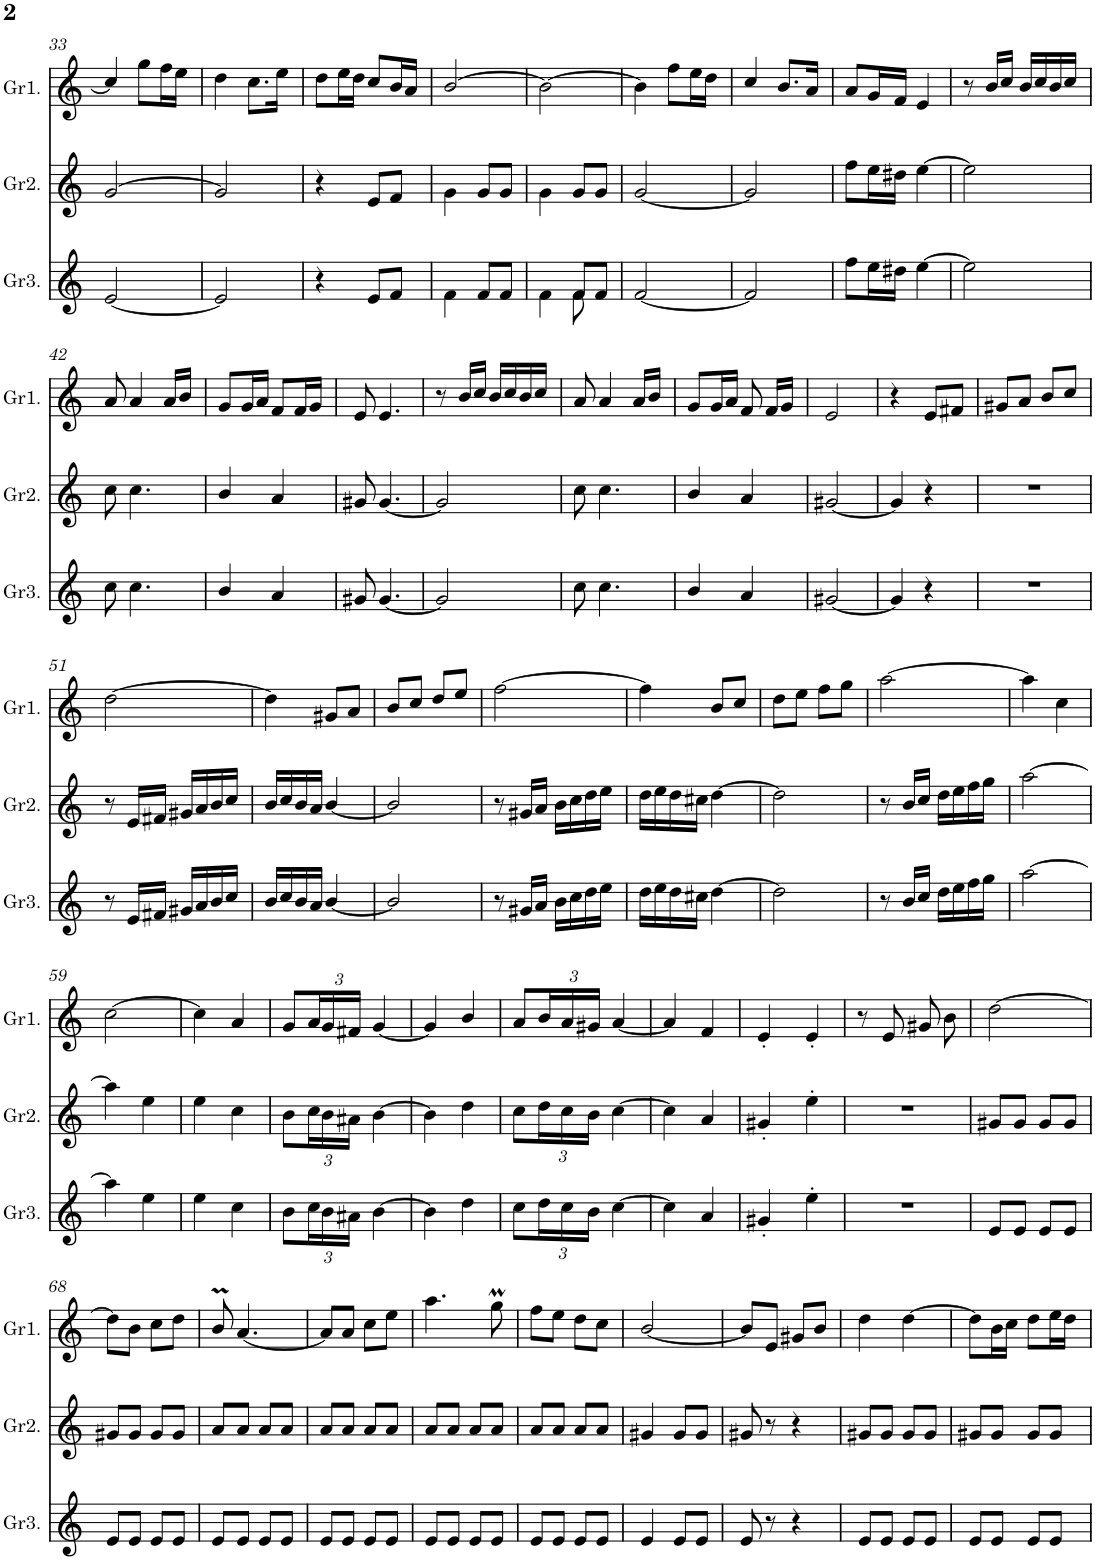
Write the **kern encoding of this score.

**kern	**kern	**kern
*part3	*part2	*part1
*staff3	*staff2	*staff1
*I"Gralla3	*I"Gralla2	*I"Gralla1
*I'Gr3.	*I'Gr2.	*I'Gr1.
!!LO:PB:g=z
*clefG2	*clefG2	*clefG2
*k[]	*k[]	*k[]
*M2/4	*M2/4	*M2/4
=33	=33	=33
[<2e/	[>2g/	4cc/]
.	.	8gg\L
.	.	16ff\L
.	.	16ee\JJ
=34	=34	=34
2e/]	2g/]	4dd\
.	.	8.cc\L
.	.	16ee\Jk
=35	=35	=35
4r	4r	8dd\L
.	.	16ee\L
.	.	16dd\JJ
8e/L	8e/L	8cc/L
8f/J	8f/J	16b/L
.	.	16a/JJ
=36	=36	=36
4f\	4g\	[2b/
8f/L	8g/L	.
8f/J	8g/J	.
=37	=37	=37
*^	*	*
4f\	4ryy	4g\	2b\_
8f/L	8f\	8g/L	.
8f/J	8ryy	8g/J	.
*v	*v	*	*
=38	=38	=38
[2f/	[2g/	4b\]
.	.	8ff\L
.	.	16ee\L
.	.	16dd\JJ
=39	=39	=39
2f/]	2g/]	4cc/
.	.	8.b/L
.	.	16a/Jk
=40	=40	=40
8ff\L	8ff\L	8a/L
16ee\L	16ee\L	16g/L
16dd#X\JJ	16dd#X\JJ	16f/JJ
[>4ee\	[>4ee\	4e/
=41	=41	=41
2ee\]	2ee\]	8r
.	.	16b/LL
.	.	16cc/JJ
.	.	16b/LL
.	.	16cc/
.	.	16b/
.	.	16cc/JJ
!!LO:LB:g=z
=42	=42	=42
8cc\	8cc\	8a/
4.cc\	4.cc\	4a/
.	.	16a/LL
.	.	16b/JJ
=43	=43	=43
4b/	4b/	8g/L
.	.	16g/L
.	.	16a/JJ
4a/	4a/	8f/L
.	.	16f/L
.	.	16g/JJ
=44	=44	=44
8g#X/	8g#X/	8e/
[<4.g#/	[<4.g#/	4.e/
=45	=45	=45
2g#/]	2g#/]	8r
.	.	16b/LL
.	.	16cc/JJ
.	.	16b/LL
.	.	16cc/
.	.	16b/
.	.	16cc/JJ
=46	=46	=46
8cc\	8cc\	8a/
4.cc\	4.cc\	4a/
.	.	16a/LL
.	.	16b/JJ
=47	=47	=47
4b/	4b/	8g/L
.	.	16g/L
.	.	16a/JJ
4a/	4a/	8f/
.	.	16f/LL
.	.	16g/JJ
=48	=48	=48
[<2g#X/	[<2g#X/	2e/
=49	=49	=49
4g#/]	4g#/]	4r
4r	4r	8e/L
.	.	8f#X/J
=50	=50	=50
2r	2r	8g#X/L
.	.	8a/J
.	.	8b/L
.	.	8cc/J
!!LO:LB:g=z
=51	=51	=51
8r	8r	[2dd\
16e/LL	16e/LL	.
16f#X/JJ	16f#X/JJ	.
16g#X/LL	16g#X/LL	.
16a/	16a/	.
16b/	16b/	.
16cc/JJ	16cc/JJ	.
=52	=52	=52
16b/LL	16b/LL	4dd\]
16cc/	16cc/	.
16b/	16b/	.
16a/JJ	16a/JJ	.
[<4b/	[<4b/	8g#X/L
.	.	8a/J
=53	=53	=53
2b/]	2b/]	8b/L
.	.	8cc/J
.	.	8dd/L
.	.	8ee/J
=54	=54	=54
8r	8r	[2ff\
16g#X/LL	16g#X/LL	.
16a/JJ	16a/JJ	.
16b\LL	16b\LL	.
16cc\	16cc\	.
16dd\	16dd\	.
16ee\JJ	16ee\JJ	.
=55	=55	=55
16dd\LL	16dd\LL	4ff\]
16ee\	16ee\	.
16dd\	16dd\	.
16cc#X\JJ	16cc#X\JJ	.
[4dd\	[4dd\	8b/L
.	.	8cc/J
=56	=56	=56
2dd\]	2dd\]	8dd\L
.	.	8ee\J
.	.	8ff\L
.	.	8gg\J
=57	=57	=57
8r	8r	[>2aa\
16b/LL	16b/LL	.
16cc/JJ	16cc/JJ	.
16dd\LL	16dd\LL	.
16ee\	16ee\	.
16ff\	16ff\	.
16gg\JJ	16gg\JJ	.
=58	=58	=58
[>2aa\	[>2aa\	4aa\]
.	.	4cc\
!!LO:LB:g=z
=59	=59	=59
4aa\]	4aa\]	[>2cc\
4ee\	4ee\	.
=60	=60	=60
4ee\	4ee\	4cc\]
4cc\	4cc\	4a/
=61	=61	=61
8b\L	8b\L	8g/L
*Xbrackettup	*Xbrackettup	*Xbrackettup
24cc\L	24cc\L	24a/L
24b\	24b\	24g/
24a#X\JJ	24a#X\JJ	24f#X/JJ
[4b\	[4b\	[4g/
=62	=62	=62
4b\]	4b\]	4g/]
4dd\	4dd\	4b/
=63	=63	=63
8cc\L	8cc\L	8a/L
24dd\L	24dd\L	24b/L
24cc\	24cc\	24a/
24b\JJ	24b\JJ	24g#X/JJ
[4cc\	[4cc\	[4a/
=64	=64	=64
4cc\]	4cc\]	4a/]
4a/	4a/	4f/
=65	=65	=65
4g#X'/	4g#X'/	4e'/
4ee'\	4ee'\	4e'/
=66	=66	=66
2r	2r	8r
.	.	8e/
.	.	8g#X/
.	.	8b\
=67	=67	=67
8e/L	8g#X/L	[>2dd\
8e/J	8g#/J	.
8e/L	8g#/L	.
8e/J	8g#/J	.
!!LO:LB:g=z
=68	=68	=68
8e/L	8g#X/L	8dd\L]
8e/J	8g#/J	8b\J
8e/L	8g#/L	8cc\L
8e/J	8g#/J	8dd\J
=69	=69	=69
8e/L	8a/L	8b/
8e/J	8a/J	[<4.a/
8e/L	8a/L	.
8e/J	8a/J	.
=70	=70	=70
8e/L	8a/L	8a/L]
8e/J	8a/J	8a/J
8e/L	8a/L	8cc\L
8e/J	8a/J	8ee\J
=71	=71	=71
8e/L	8a/L	4.aa\
8e/J	8a/J	.
8e/L	8a/L	.
8e/J	8a/J	8ggM\
=72	=72	=72
8e/L	8a/L	8ff\L
8e/J	8a/J	8ee\J
8e/L	8a/L	8dd\L
8e/J	8a/J	8cc\J
=73	=73	=73
4e/	4g#X/	[<2b/
8e/L	8g#/L	.
8e/J	8g#/J	.
=74	=74	=74
8e/	8g#X/	8b/L]
8r	8r	8e/J
4r	4r	8g#X/L
.	.	8b/J
=75	=75	=75
8e/L	8g#X/L	4dd\
8e/J	8g#/J	.
8e/L	8g#/L	[>4dd\
8e/J	8g#/J	.
=76	=76	=76
8e/L	8g#X/L	8dd\L]
8e/J	8g#/J	16b\L
.	.	16cc\JJ
8e/L	8g#/L	8dd\L
8e/J	8g#/J	16ee\L
.	.	16dd\JJ
=	=	=
*-	*-	*-
